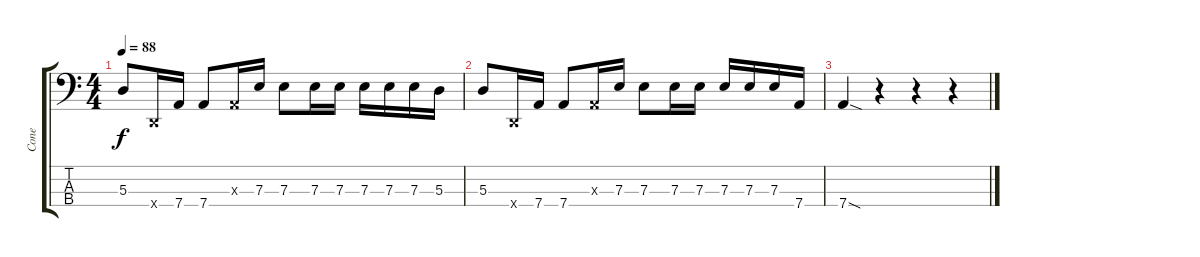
\track ("Cone" "Cone") {instrument electricbasspick}
\staff {score tabs}
\tuning (G2 D2 A1 D1) {hide}
\ts (4 4)
\tempo 88
\clef f4
\ks c
5.3.8{dy f} 0.4{x}.16 7.4.16 7.4.8 0.3{x}.16 7.3.16 7.3.8 7.3.16 7.3.16 7.3.16 7.3.16 7.3.16 5.3.16 |
5.3.8 0.4{x}.16 7.4.16 7.4.8 0.3{x}.16 7.3.16 7.3.8 7.3.16 7.3.16 7.3.16 7.3.16 7.3.16 7.4.16 |
7.4{sod}.4 r.4 r.4 r.4
